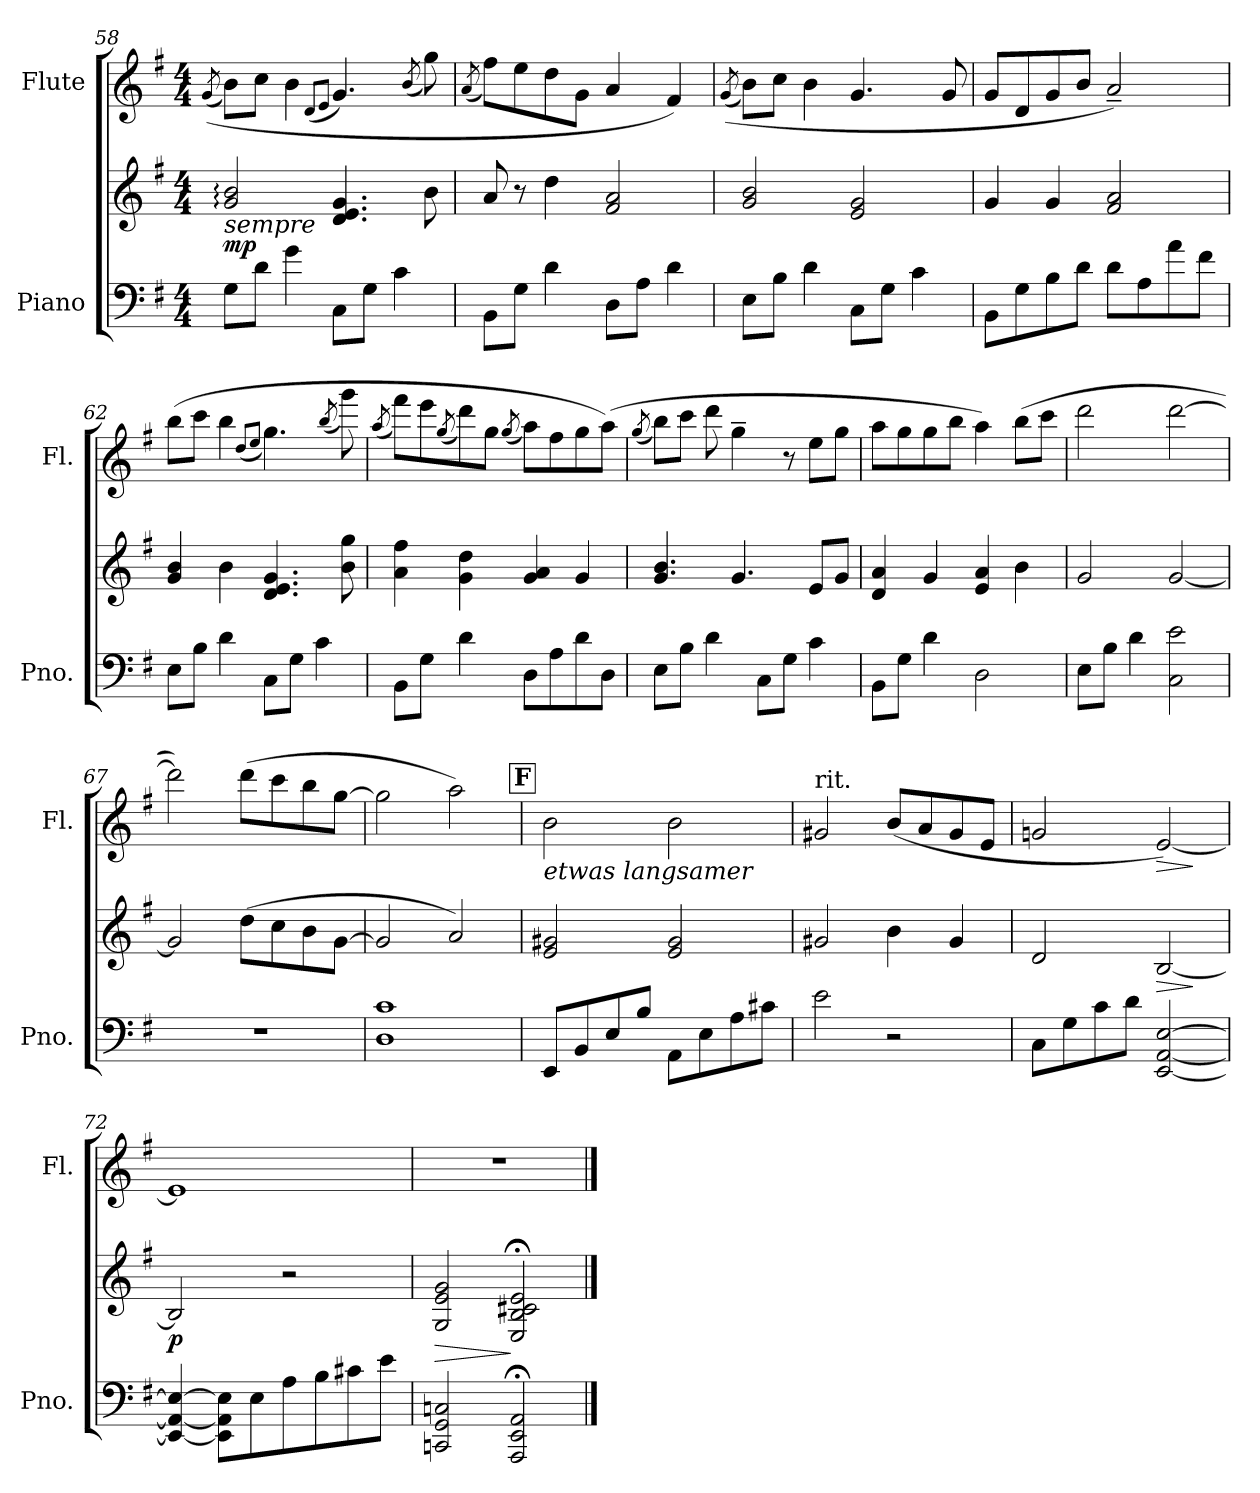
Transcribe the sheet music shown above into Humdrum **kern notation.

**kern	**kern	**dynam	**kern	**dynam
*part2	*part2	*part2	*part1	*part1
*staff3	*staff2	*staff2/3	*staff1	*staff1
*I"Piano	*	*	*I"Flute	*
*I'Pno.	*	*	*I'Fl.	*
*clefF4	*clefG2	*	*clefG2	*
*k[f#]	*k[f#]	*	*k[f#]	*
*G:	*G:	*	*G:	*
*M4/4	*M4/4	*	*M4/4	*
=58	=58	=58	=58	=58
.	.	.	((8qgi/	.
!	!LO:TX:b:i:t=sempre	!	!	!
8Gi\L	2gi/: 2bi:	mp	8bi\L)	.
8di\J	.	.	8cci\J	.
4gi\	.	.	4bi\	.
.	.	.	(8qdi/L	.
.	.	.	8qei/J	.
8Ci\L	4.di/ 4.ei 4.gi	.	4.gi/)	.
8Gi\J	.	.	.	.
4ci\	.	.	.	.
.	.	.	(8qbi/	.
.	8bi\	.	8ggi\)	.
=59	=59	=59	=59	=59
.	.	.	(8qai/	.
8BBi\L	8ai/	.	8ff#i\L)	.
8Gi\J	8r	.	8eei\	.
4di\	4ddi\	.	8ddi\	.
.	.	.	8gi\J	.
8Di\L	2f#i/ 2ai	.	4ai/	.
8Ai\J	.	.	.	.
4di\	.	.	4f#i/)	.
=60	=60	=60	=60	=60
.	.	.	((8qgi/	.
8Ei\L	2gi/ 2bi	.	8bi\L)	.
8Bi\J	.	.	8cci\J	.
4di\	.	.	4bi\	.
8Ci\L	2ei/ 2gi	.	4.gi/	.
8Gi\J	.	.	.	.
4ci\	.	.	.	.
.	.	.	8gi/	.
!!LO:LB:g=z
=61	=61	=61	=61	=61
8BBi\L	4gi/	.	8gi/L	.
8Gi\	.	.	8di/	.
8Bi\	4gi/	.	8gi/	.
8di\J	.	.	8bi/J	.
8di\L	2f#i/ 2ai	.	2a~i/)	.
8Ai\	.	.	.	.
8ai\	.	.	.	.
8f#i\J	.	.	.	.
=62	=62	=62	=62	=62
8Ei\L	4gi/ 4bi	.	(8bbi\L	.
8Bi\J	.	.	8ccci\J	.
4di\	4bi\	.	4bbi\	.
.	.	.	(8qddi/L	.
.	.	.	8qeei/J	.
8Ci\L	4.di/ 4.ei 4.gi	.	4.ggi\)	.
8Gi\J	.	.	.	.
4ci\	.	.	.	.
.	.	.	(8qbbi/	.
.	8bi\ 8ggi	.	8gggi\)	.
=63	=63	=63	=63	=63
.	.	.	(8qaai/	.
8BBi\L	4ai\ 4ff#i	.	8fff#i\L)	.
8Gi\J	.	.	8eeei\	.
.	.	.	(8qggi/	.
4di\	4gi\ 4ddi	.	8dddi\)	.
.	.	.	8ggi\J	.
.	.	.	(8qggi/	.
8Di\L	4gi/ 4ai	.	8aai\L)	.
8Ai\	.	.	8ff#i\	.
8di\	4gi/	.	8ggi\	.
8Di\J	.	.	(8aai\J)	.
=64	=64	=64	=64	=64
.	.	.	(8qggi/	.
8Ei\L	4.gi/ 4.bi	.	8bbi\L)	.
8Bi\J	.	.	8ccci\J	.
4di\	.	.	8dddi\	.
.	4.gi/	.	4gg~i\	.
8Ci\L	.	.	.	.
8Gi\J	.	.	8r	.
4ci\	8ei/L	.	8eei\L	.
.	8gi/J	.	8ggi\J	.
!!LO:LB:g=z
=65	=65	=65	=65	=65
8BBi\L	4di/ 4ai	.	8aai\L	.
8Gi\J	.	.	8ggi\	.
4di\	4gi/	.	8ggi\	.
.	.	.	8bbi\J	.
2Di\	4ei/ 4ai	.	4aai\)	.
.	4bi\	.	(8bbi\L	.
.	.	.	8ccci\J	.
=66	=66	=66	=66	=66
8Ei\L	2gi/	.	2dddi\	.
8Bi\J	.	.	.	.
4di\	.	.	.	.
2Ci\ 2ei	[2gi/	.	[2dddi\	.
=67	=67	=67	=67	=67
1r	2gi/]	.	2dddi\])	.
.	(8ddi\L	.	(8dddi\L	.
.	8cci\	.	8ccci\	.
.	8bi\	.	8bbi\	.
.	[8gi\J	.	[8ggi\J	.
=68	=68	=68	=68	=68
1Di 1ci	2gi/]	.	2ggi\]	.
.	2ai/)	.	2aai\)	.
!!LO:REH:place=s1:B:color=#000000:enc=box:fs=19.9975:t=F
=69	=69	=69	=69	=69
!	!	!	!LO:TX:b:i:t=etwas langsamer	!
8EEi/L	2ei/ 2g#Xi	.	2bi\	.
8BBi/	.	.	.	.
8Ei/	.	.	.	.
8Bi/J	.	.	.	.
8AAi\L	2ei/ 2g#i	.	2bi\	.
8Ei\	.	.	.	.
8Ai\	.	.	.	.
8c#Xi\J	.	.	.	.
!!LO:LB:g=z
=70	=70	=70	=70	=70
!	!	!	!LO:TX:t=rit.	!
2ei\	2g#Xi/	.	2g#Xi/	.
2r	4bi\	.	(8bi/L	.
.	.	.	8ai/	.
.	4g#i/	.	8g#i/	.
.	.	.	8ei/J	.
=71	=71	=71	=71	=71
8Ci\L	2di/	.	2gni/	.
8Gi\	.	.	.	.
8ci\	.	.	.	.
8di\J	.	.	.	.
!	!	!LO:HP:b	!	!LO:HP:b
[2EEi/ [2AAi [2Ei	[2Bi/	>	[2ei/)	>
.	.	]	.	]
=72	=72	=72	=72	=72
4EEi/_ 4AAi_ 4Ei_	2Bi/]	p	1ei]	.
8EEi\] 8AAi] 8Ei]L	.	.	.	.
8Ei\	.	.	.	.
8Ai\	2r	.	.	.
8Bi\	.	.	.	.
8c#Xi\	.	.	.	.
8ei\J	.	.	.	.
=73	=73	=73	=73	=73
!	!	!LO:HP:b	!	!
2CCni/ 2GGi 2Cni	2Gi/ 2ei 2gi	>	1r	.
2AAAi/; 2EEi; 2AAi;	2Ei/; 2Bi; 2c#Xi; 2ei;	]	.	.
==	==	==	==	==
*-	*-	*-	*-	*-
